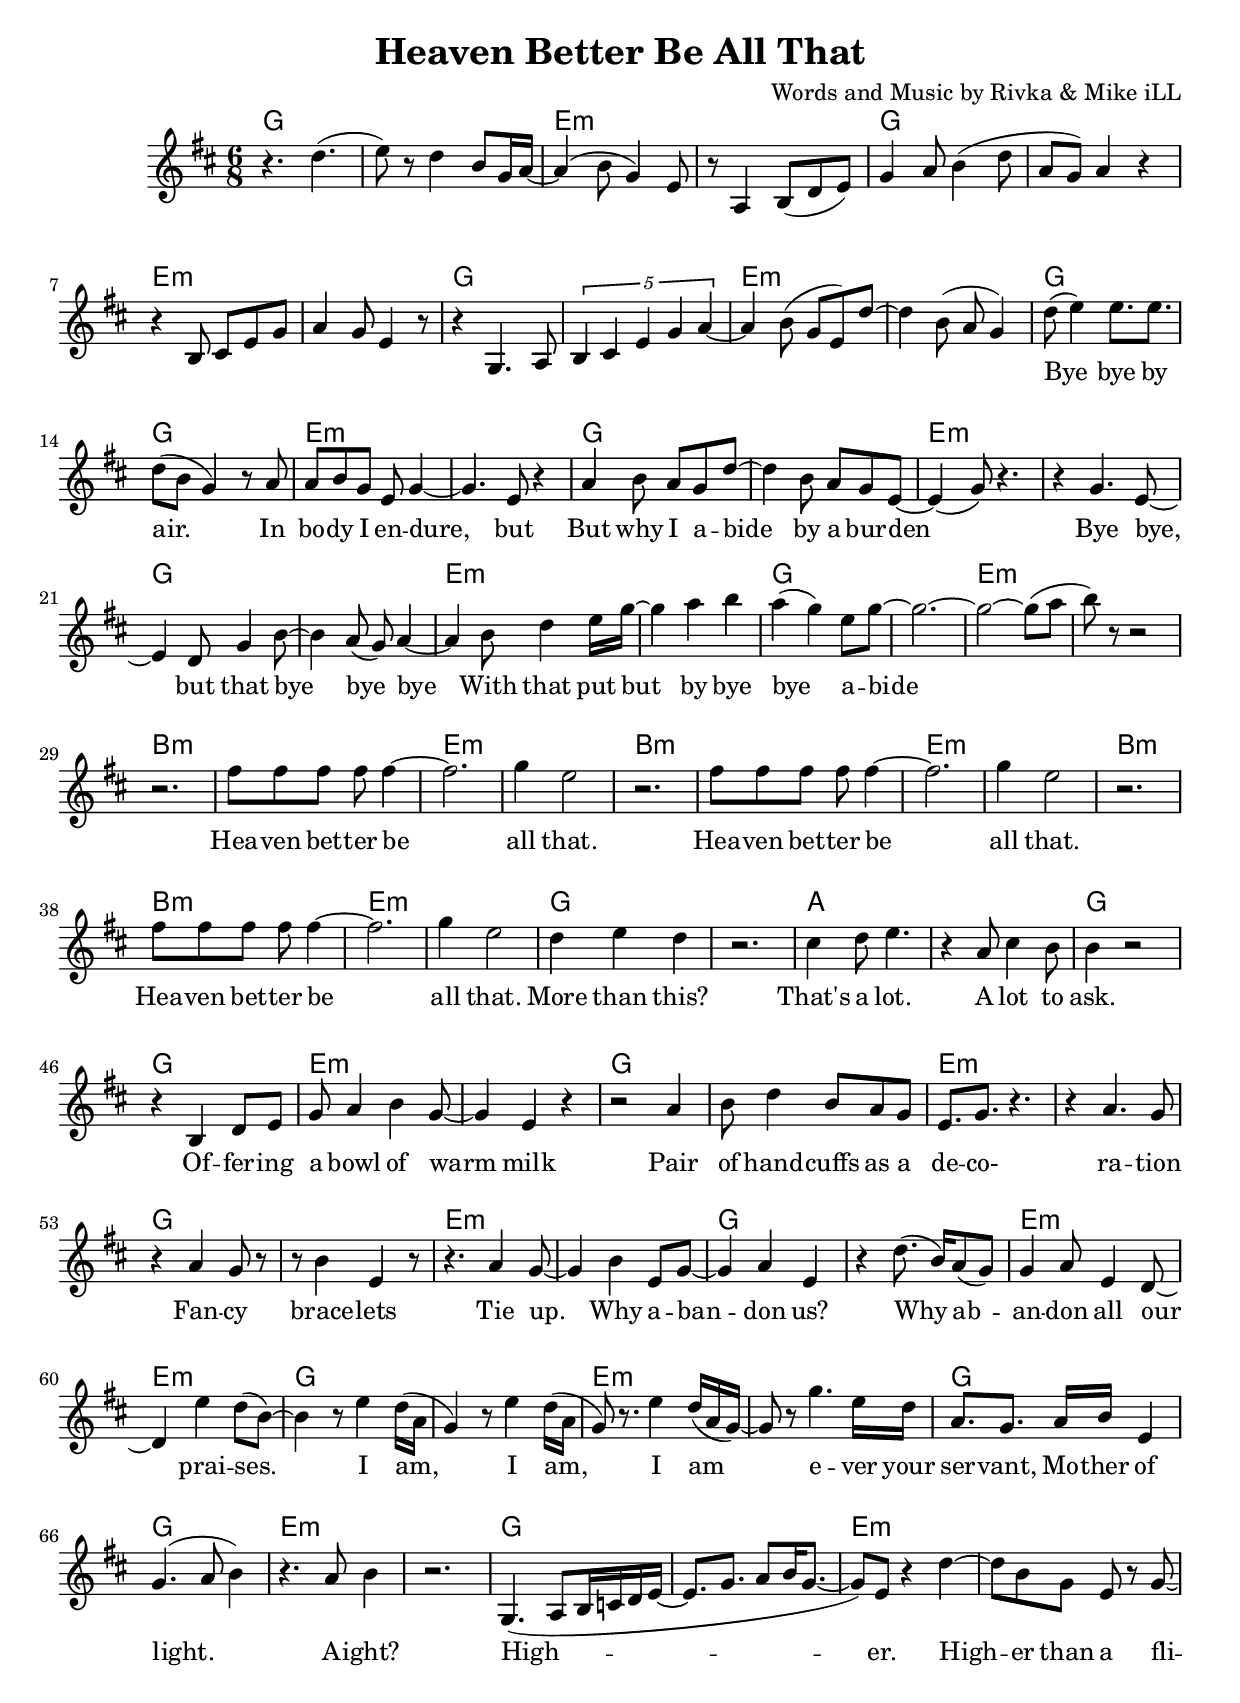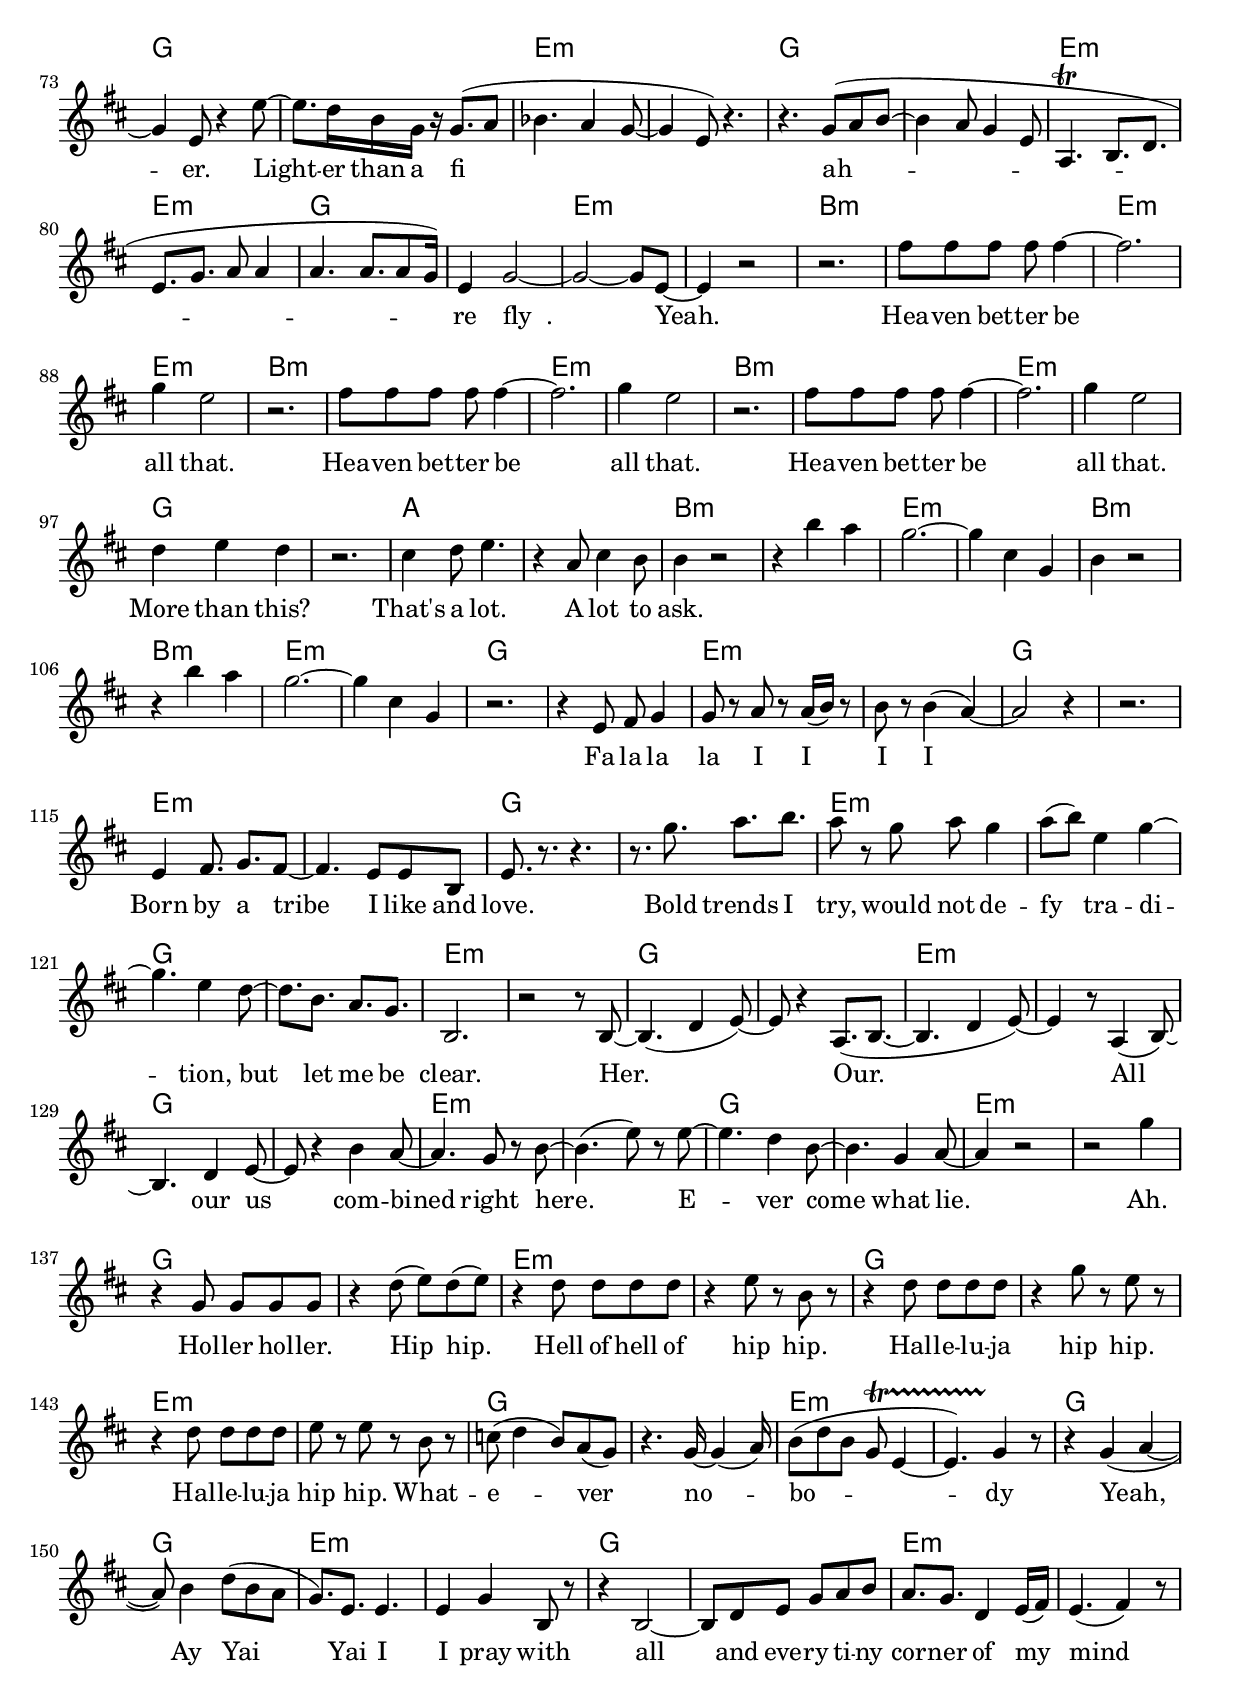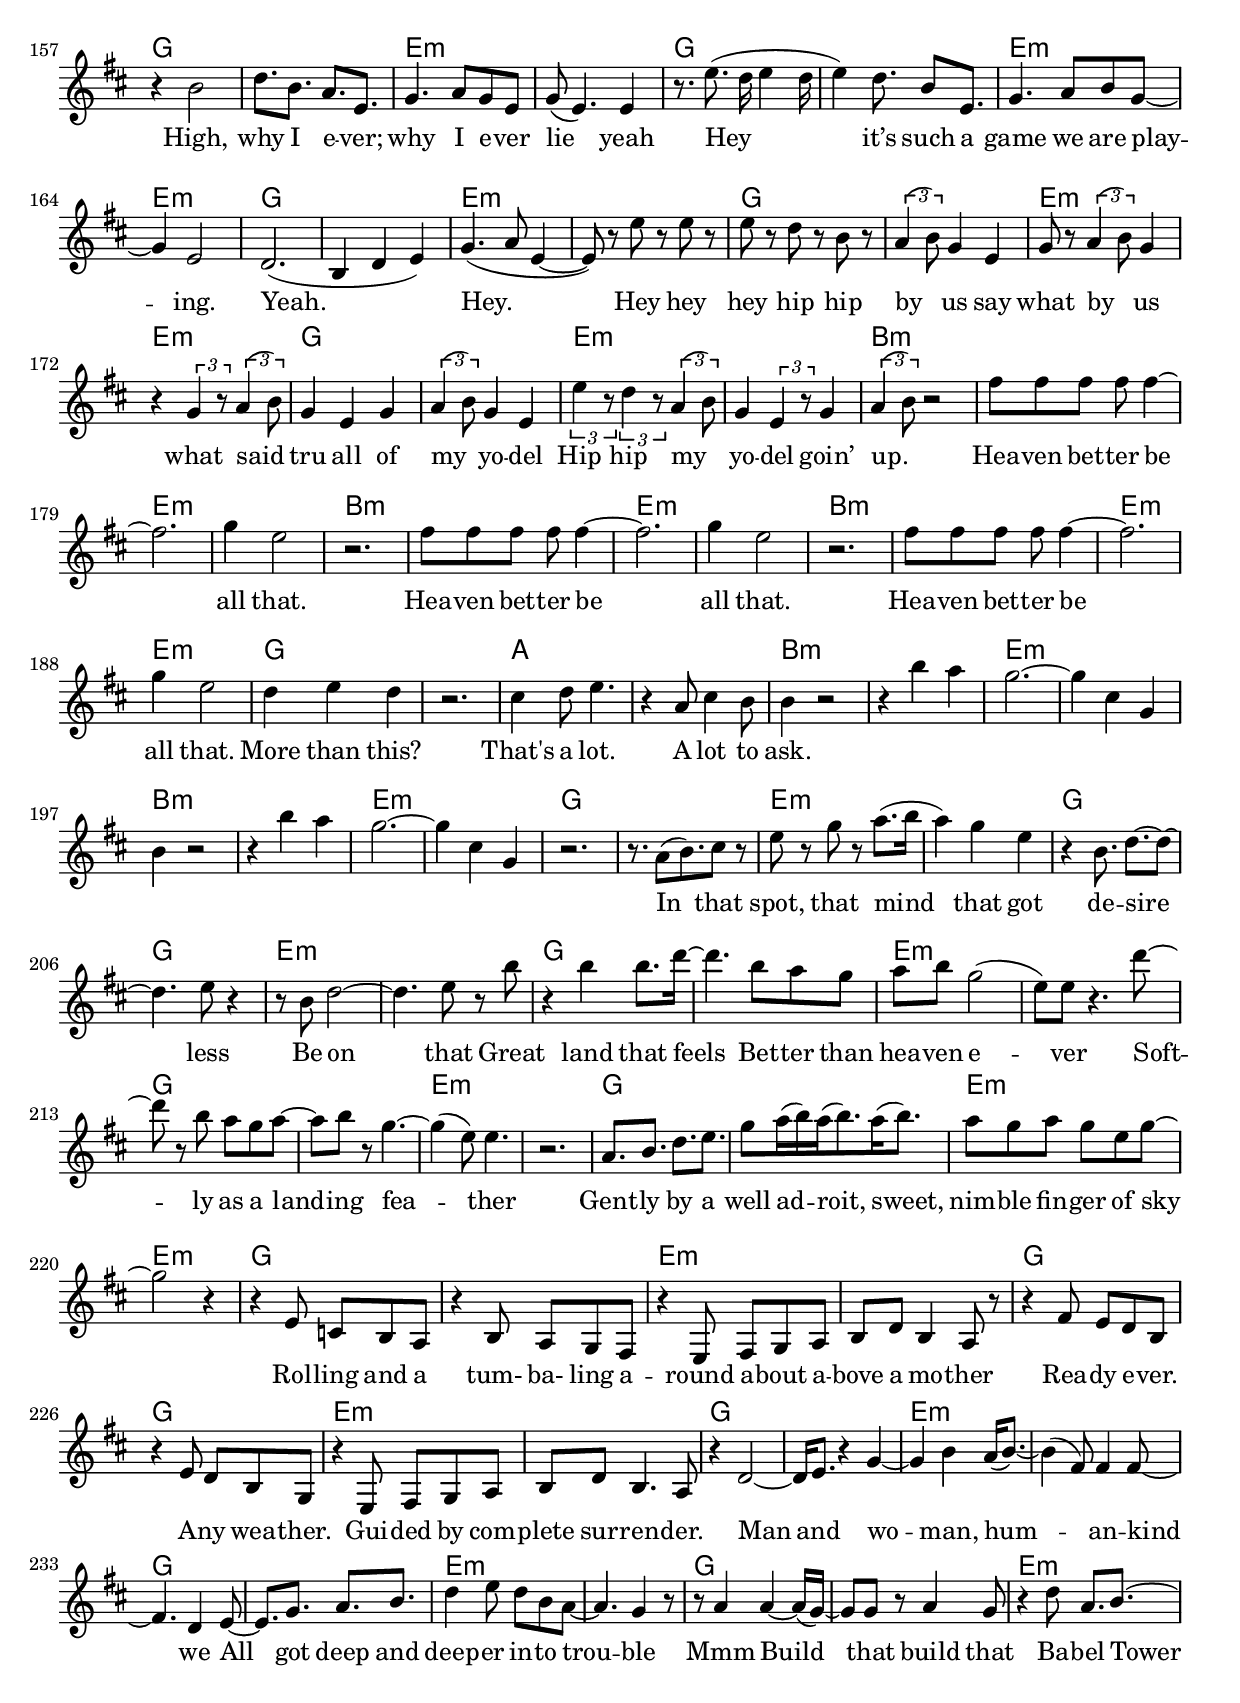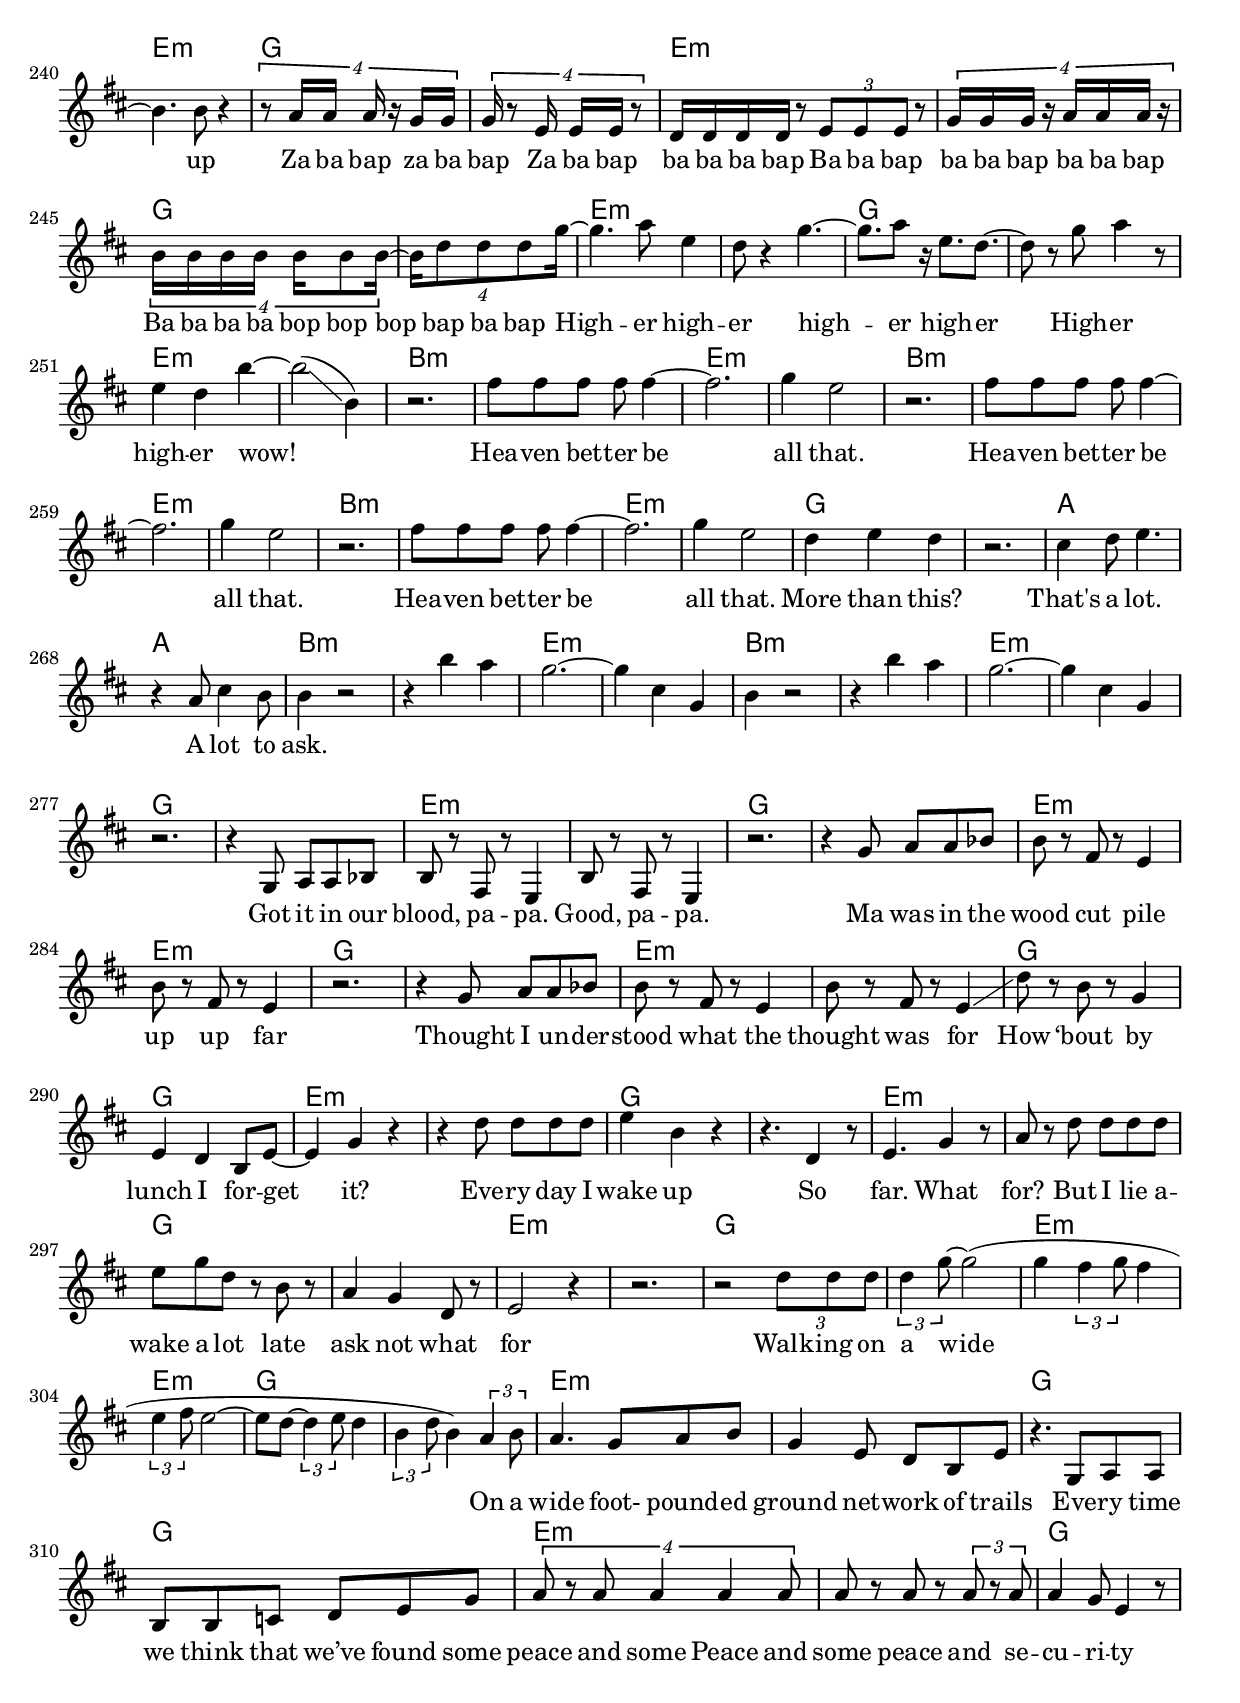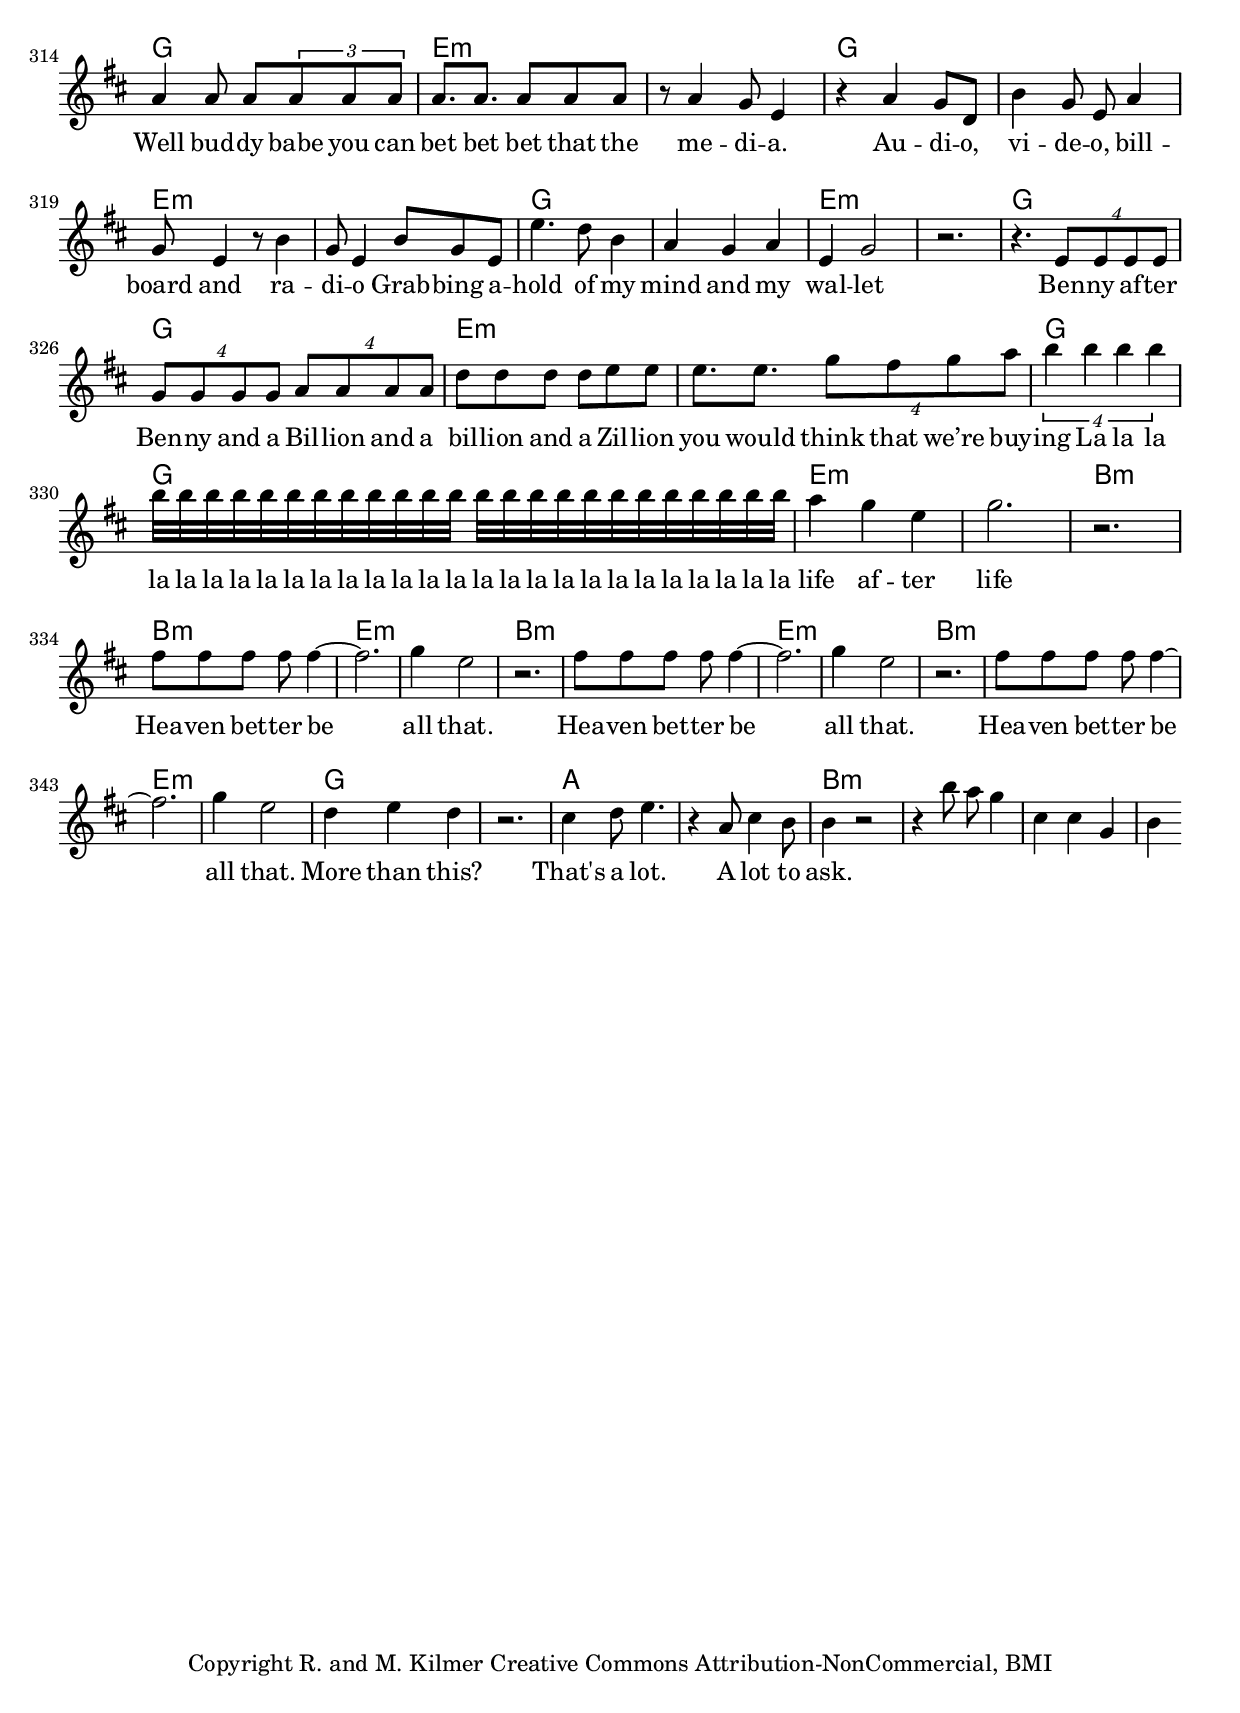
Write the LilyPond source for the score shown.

\version "2.18.2"

\header {
  title = "Heaven Better Be All That"
  composer = "Words and Music by Rivka & Mike iLL"
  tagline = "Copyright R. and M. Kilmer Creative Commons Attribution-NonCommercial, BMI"
}

\paper{ print-page-number = ##f bottom-margin = 0.5\in }

melody = \relative c'' {
  \clef treble
  \key d \major
  \time 6/8 
  
  r4. d( | e8) r d4 b8 g16 a~ | a4( b8 g4) e8 | r8 a,4 b8( d e) |
  g4 a8 b4( d8 | a g) a4 r | r b,8 cis e g | a4 g8 e4 r8 |
  r4 g,4. a8 | \tuplet 5/3 { b4 cis e g a~ } | a4 b8( g e) d'~ |
  d4 b8( a g4 ) |
  
  \new Voice = "lyrics" {
  	d'8( e4) e8. e | d8( b g4) r8 a | % bye bye by air. In
  	a b g e g4~ | g4. e8 r4 | % In body i endure but
  	a4 b8 a g d'~ | d4 b8 a g e~ | e4( g8) r4. | r4 g4. e8~ | % But why I abide by a burden. Bye bye, 
	e4 d8 g4 b8~ | b4 a8( g) a4~ | % bye, but that bye bye bye
	a b8 d4 e16 g~ | g4 a b | a( g) e8 g8~ | g2.~ | % With that put but bye bye abide
	g2~ g8( a8 | b8) r8 r2 | % abide
	
	r2. | fis8 fis fis fis fis4~ | fis2. | g4 e2 | % Heaven better
	r2. | fis8 fis fis fis fis4~ | fis2. | g4 e2 |
	r2. | fis8 fis fis fis fis4~ | fis2. | g4 e2 |
	d4 e d | r2. | cis4 d8 e4. | r4 a,8 cis4 b8 | % That's a lot ... a lot to
	b4 r2 |
	
	r4 b, d8 e | g a4 b4 g8~ | g4 e r |  % Offering a bowl of warm milk
	r2 a4 | b8 d4 b8 a g | e8. g r4. | r4 a4. g8 | % Pair of handcuffs as a decoration
	r4 a g8 r | r b4 e, r8 |% Fancy bracelets
	r4. a4 g8~ | g4 b e,8 g~ | % Tie up. Why ab- 
	g4 a4 e | r d'8.( b16) a8( g) | g4 a8 e4 d8~ | d4 e'4 d8( b~ ) | % andon us. Why abandon all our praises.
	b4 r8 e4 d16( a | % 

	g4) r8 e'4 d16( a | g8) r8. e'4 d16( a g~)  | % I am, I am,
	g8 r g'4. e16 d | a8. g a16 b e,4 |  % I am ever your servant,
	g4.( a8 b4) | r4. a8 b4 | %  Mother of light. A' right?
	r2. | 
	g,4.( a8 b16 c d e~ | e8. g8. a8 b16 g8.~ | % High- 
	g8) e8 r4 d'~ | d8 b8 g e r g~ | % er. Higher than a fl-
	g4 e8 r4 e'8~ | e8. d16 b g r g8.( a8 | % ier. Lighter than a fi-
	bes4. a4 g8~ | g4 e8) r4. | % __ 
	r4. g8( a b~ | b4 a8 g4 e8 | % I
	a,4.\trill b8. d | e8. g a8 a4 | % __
	a4. a8. a8 g16) | e4 g2~ | g2~ g8 e8~ | e4 r2 | % re fly. Yeah.

	% CHORUS
	r2. | fis'8 fis fis fis fis4~ | fis2. | g4 e2 | % Heaven better
	r2. | fis8 fis fis fis fis4~ | fis2. | g4 e2 |
	r2. | fis8 fis fis fis fis4~ | fis2. | g4 e2 |
	d4 e d | r2. | cis4 d8 e4. | r4 a,8 cis4 b8 | % That's a lot ... a lot to
	b4 r2 | % ask.
  }
  
  r4 b' a | g2.~ | g4 cis, g | 
  b4 r2 | r4 b' a | g2.~ | g4 cis, g | 
	
  \new Voice = "verseThree" {
  	\set associatedVoice = "text"
  	r2. | r4 e8 fis g4 | g8 r a r a16( b) r8 | b r b4( a~)  | % Fa la la la I I I I
	a2 r4 | r2. | e4 fis8. g fis8~ | fis4. e8 e b | % mBorn by a tribe I like and 
	e8. r r4. | r8. g' a b | a8 r g a g4 | a8( b) e,4 g~ | % love. Bold trends I try, would not defy tra-
	g4. e4 d8~ | d8. b a g | b,2. | r2 r8 b~ |  % dition, but let me be clear. Her-.

	b4.( d4 e8)~ | e r4 a,8.( b~ | b4. d4 e8)~ | e4 r8 a,4( b8~) | b4. d4 e8~ | e r4 b'4 a8~ | a4. % Her. Our. All our us combined 
	g8 r b~ | b4.( e8) r e~ | e4. d4 b8~ | b4. g4 a8~ | a4 r2 | r g'4 | % right here. Ever come what lie. Ah.
	r4 g,8 g g g | r4 d'8( e) d( e) | % Holler holler. Hip hip.
	r4 d8 d d d | r4 e8 r b r | % Hell of hell of hip hip.
	r4 d8 d d d | r4 g8 r e r | % Halleluja hip hip.
	r4 d8 d d d | e r e r b r | % Halleluja hip hip. What-

	c8( d4 b8) a( g) | r4. g16~ g4( a16) | b8( d b g \startTrillSpan e4~ | e4.)  g4\stopTrillSpan r8 | % ever nobody
	r4 g( a~ | a8) b4 d8( b a | g8.) e8. e4. | e4 g b,8 r | % Yeah, Ay Yai Yai I I pray with
	r4 b2~ | b8 d e g a b | a8. g d4 e16( fis) | e4.( fis4) r8 | % all and every tiny corner of my mind

	r4 b2 | d8. b a e | g4. a8 g e | g( e4.) e4  | % High, why I ever Why I ever lie yeah
	r8. e'(d16 e4 d16 | e4) d8. b8 e,8. | g4. a8 b g~ | g4 e2 | % Hey it’s such a game we are playing. 
	d2.( | b4 d e) | g4.( a8 e4~ | e8) r e' r e r | % Yeah. Hey. Hey hey

	e r d r b r | \tuplet 3/2 {a4( b8)} g4 e | % hey hip hip by us say
	g8 r \tuplet 3/2 {a4( b8)} g4 | r \tuplet 3/2 {g4 r8} \tuplet 3/2 {a4( b8)} | % what by us what said
	g4 e g | \tuplet 3/2 {a4( b8)} g4 e | % tru all of my yodel 
	\tuplet 3/2 {e'4 r8} \tuplet 3/2 {d4 r8} \tuplet 3/2 {a4( b8)} | g4 \tuplet 3/2 {e4 r8} g4 | % Hip hip my yodel goin’ 
	
	% CHORUS
  	\tuplet 3/2 {a4( b8)} r2 | fis'8 fis fis fis fis4~ | fis2. | g4 e2 | % up. Heaven better
  	r2. | fis8 fis fis fis fis4~ | fis2. | g4 e2 |
  	r2. | fis8 fis fis fis fis4~ | fis2. | g4 e2 |
  	d4 e d | r2. | cis4 d8 e4. | r4 a,8 cis4 b8 | % That's a lot ... a lot to
  	b4 r2 | % ask.
 }
    
 r4 b' a | g2.~ | g4 cis, g | 
 b4 r2 | r4 b' a | g2.~ | g4 cis, g | 
 \new Voice = "verseFour" {
	% 
	r2. | r8. a8( b8.) cis8 r | e8 r g r a8.( b16 | a4) g e | % In that spot, that mind that got 
	r4 b8. d8.~ d8~ | d4. e8 r4 | % desire less
	r8 b d2~ | d4. e8 r b' | % Be on that great
	r4 b b8. d16~ | d4. b8 a g | % land that feels better than 
	a b g2( | e8) e8 r4. d'8~ | % heaven ever
	d8 r b a g a~ | a8 b r g4.~ | g4( e8) e4. | r2. | % Softly as a landing feather
	a,8. b d e | g8 a16( b) a16( b8.) a16( b8.) | % Gently by a well adroit sweet 
	a8 g a g e g~ | g2 r4 | % nimble finger of sky
	%  
	r4 e,8 c b a | r4 b8 a g fis | r4 e8 fis g a | b d b4 a8 r | % Rolling and a tum-ba-ling a-Round about above a mother
	r4 fis'8 e d b | r4 e8 d b g | % Ready ever. Any weather.
	r4 e8 fis g a | b d b4. a8 |% Guided by complete surrender.
	% 
	r4 d2~ | d16 e8. r4 g~ | g4 b a16( b8.~) | b4( fis8) fis4 fis8~ | % Man and woman, human
	fis4. d4 e8~ | e8. g a b | d4 e8 d b a~ | a4. g4 r8 | % kind we all got deep and deeper into trouble
	r8 a4 a4~ a16( g~) | g8 g r a4 g8 | r4 d'8 a8. b8.~ | b4. b8 r4 | % Mmm Build that build that Babel Tower up
	% 
	\tuplet 4/6 { r8 a16 a a r g g } | \tuplet 4/6 { g r8 e16 e e r8 } | % Za ba bap za ba bap
	d16 d d d r8 \tuplet 3/2 { e8 e e } r8  | \tuplet 4/6 { g16 g g r a a a r } | % Za ba bap ba ba ba bap Ba ba bap ba ba bap 
	\tuplet 4/6 { b16 b b b b b8 b16~ } | \tuplet 4/6 { b16 d8 d d g16~ } | % ba ba bap Ba ba ba bop bop bop bap ba bap
	% 
	g4. a8 e4 | d8 r4 g4.~ | % Higher higher high-
	g8. a8 r16 e8. d~ | d8 r g a4 r8 | % er higher Higher
	e4 d b'~ | b2 (\glissando b,4) | %  higher wow!

	% CHORUS
  	r2. | fis'8 fis fis fis fis4~ | fis2. | g4 e2 | % up. Heaven better
  	r2. | fis8 fis fis fis fis4~ | fis2. | g4 e2 |
  	r2. | fis8 fis fis fis fis4~ | fis2. | g4 e2 |
  	d4 e d | r2. | cis4 d8 e4. | r4 a,8 cis4 b8 | % That's a lot ... a lot to
  	b4 r2 | % ask.
 }
    
 r4 b' a | g2.~ | g4 cis, g | 
 b4 r2 | r4 b' a | g2.~ | g4 cis, g |
  \new Voice = "verseFive" {
	% 
	r2. | r4 g,8 a a bes | b r fis r e4 | b'8 r fis r e4 | % Got it in our blood, papa. Good, papa.
	r2. | r4 g'8 a a bes | b r fis r e4 | b'8 r fis r e4 | % Ma was in the wood cut pile up up our
	r2. | r4 g8 a a bes | b r fis r e4 | b'8 r fis r e4\glissando | % Thought I understood what the thought was for
	d'8 r b r g4 | e d b8 e~ | e4 g r | r d'8 d d d |% How ‘bout by lunch I forget it? Every day I 
	% 
	e4 b r | r4. d,4 r8 | e4. g4 r8 | a r d d d d | % wake up So far. What for? But I lie a-
	e g d r b r | a4 g d8 r | e2 r4 | r2. | % wake a lot late ask not what for
	r2 \tuplet 3/2 { d'8 d d } | \tuplet 3/2 { d4 g8~ } g2( | g4 \tuplet 3/2 {fis4 g8} fis4 | \tuplet 3/2 {e4 fis8} e2~ | % Walking on a wi-
	e8 d~ \tuplet 3/2 { d4 e8 } d4 | \tuplet 3/2 { b4 d8 } b4) \tuplet 3/2 { a4 b8 } | a4. g8 a b | g4 e8 d b e | % de On a wide foot-pounded ground network of trails
	% 
	r4. g,8 a a | b b c d e g | \tuplet 4/3 { a8 r a a4 a a8 } | % Every time we think that we’ve found some peace and some peace and 
	a8 r a r \tuplet 3/2 { a r a } | a4 g8 e4 r8 | % some peace and security
	a4 a8 a \tuplet 3/2 { a a a } | a8. a a8 a a | r8 a4 g8 e4 | % Well buddy babe you can bet bet bet that the media: 
	r4 a g8 d | b'4 g8 e a4 | g8 e4 r8 b'4 | g8 e4 b'8 g e| % Audio, video, billboard and radio
	e'4. d8 b4 | a4 g a | e4 g2 | r2. | % Grabbing ahold of my mind and my wallet
	r4. \tuplet 4/3 {e8 e e e} | \tuplet 4/3 { g g g g } \tuplet 4/3 { a a a a } | % Benny after Benny and a Billion and a 
	d d d d e e | e8. e \tuplet 4/3 { g8 fis g a } | % billion and a Zillion you would think we’re buying
	\tuplet 4/3 { b4 b b b } | % La la la la 
	b32 b b b 
	b b b b 
	b b b b 
	b b b b 
	b b b b
	b b b b | % lax32 
	a4 g e | g2. | % life after life
	
	% CHORUS
  	r2. | fis8 fis fis fis fis4~ | fis2. | g4 e2 | % up. Heaven better
  	r2. | fis8 fis fis fis fis4~ | fis2. | g4 e2 |
  	r2. | fis8 fis fis fis fis4~ | fis2. | g4 e2 |
  	d4 e d | r2. | cis4 d8 e4. | r4 a,8 cis4 b8 | % That's a lot ... a lot to
  	b4 r2 | % ask.
 }
    
 r4 b'8 a g4 | cis,4 cis g | b 
	
}
  
text = \lyricmode {
 Bye bye by air. In bo -- dy I en -- dure, but
 But why I a -- bide by a bur -- den
 Bye bye, but that bye bye bye
 With that put but by bye bye a -- bide
 
 Hea -- ven bet -- ter be all that.
 Hea -- ven bet -- ter be all that.
 Hea -- ven bet -- ter be all that.
 More than this? That's a lot. A lot to ask.
 
 Of -- fer -- ing a bowl of warm milk
 Pair of hand -- cuffs as a de -- co- ra -- tion
 Fan -- cy brace -- lets
 Tie up. Why a -- ban -- don us?
 Why ab -- an -- don all our prai -- ses.
 
 I am, I am, I am e -- ver your ser -- vant, 
 Mo -- ther of light. A -- ight?
 High -- er. High -- er than a fli -- er.
 Light -- er than a fi__ ah -- re  fly__. Yeah.
 
 Hea -- ven bet -- ter be all that.
 Hea -- ven bet -- ter be all that.
 Hea -- ven bet -- ter be all that.
 More than this? That's a lot. A lot to ask.
}

faLaLa = \lyricmode {
 Fa la la la I I I I
 Born by a tribe I like and love.
 Bold trends I try, would not de -- fy tra -- di -- tion,
 but let me be clear.
 
 Her. Our. All our us com -- bined right here.
 E -- ver come what lie. Ah.
 Hol -- ler hol -- ler. Hip hip.
 Hell of hell of hip hip.
 Hal -- le -- lu -- ja hip hip.
 Hal -- le -- lu -- ja hip hip. What -- 
 
 e -- ver no -- bo -- dy
 Yeah, Ay Yai Yai I I pray with
 all and eve -- ry ti -- ny cor -- ner of my mind
 
 High, why I e -- ver; why I e -- ver lie yeah
 Hey it’s such a game we are play -- ing. Yeah. Hey.
 
 Hey hey hey hip hip by us say what by us what said tru all of my yo -- del 
 Hip hip my yo -- del goin’ up.
 
 Hea -- ven bet -- ter be all that.
 Hea -- ven bet -- ter be all that.
 Hea -- ven bet -- ter be all that.
 More than this? That's a lot. A lot to ask.

}

inThatSpot = \lyricmode {
 In that spot, that mind that got de -- sire less
 Be on that
 Great land that feels
 Bet -- ter than hea -- ven e -- ver
 Soft -- ly as a land -- ing fea -- ther
 Gent -- ly by a well ad -- roit, sweet, nim -- ble fin -- ger of sky
  
 Rol -- ling and a tum- ba- ling a --
 round a -- bout a -- bove a mo -- ther
 Rea -- dy e -- ver. A -- ny wea -- ther.
 Gui -- ded by com -- plete sur -- ren -- der.
 
 Man and wo -- man, hum -- an -- kind we
 All got deep and deep -- er in -- to trou -- ble
 Mmm Build that build that Ba -- bel Tower up
 
 Za ba bap za ba bap
 Za ba bap ba ba ba bap
 Ba ba bap ba ba bap ba ba bap
 Ba ba ba ba bop bop bop bap ba bap
 
 High -- er high -- er high -- er high -- er 
 High -- er high -- er wow!
 
 Hea -- ven bet -- ter be all that.
 Hea -- ven bet -- ter be all that.
 Hea -- ven bet -- ter be all that.
 More than this? That's a lot. A lot to ask.

}

gotItInOurBlood = \lyricmode {
 
 Got it in our blood, pa -- pa. Good, pa -- pa.
 Ma was in the wood cut pile up up far
 Thought I un -- der -- stood what the thought was for
 How ‘bout by lunch I for -- get it?
 
 Eve -- ry day I wake up
 So far. What for?
 But I lie a -- wake a lot late ask not what for
 Walk -- ing on a wide__
 On a wide foot- pound -- ed ground net -- work of trails
 
 Eve -- ry time we think that we’ve found some peace and some
 Peace and some peace and se -- cu -- ri -- ty
 Well bud -- dy babe you can bet bet bet that the me -- di -- a.
 Au -- di -- o, vi -- de -- o, bill -- board and ra -- di -- o
 Grab -- bing a -- hold of my mind and my wal -- let
 Ben -- ny af -- ter Ben -- ny and a
 Bil -- lion and a bil -- lion and a
 Zil -- lion you would think that we’re buy -- ing
 La la la la 
 la la la la 
 la la la la 
 la la la la 
 la la la la 
 la la la la 
 la la la 
 life af -- ter life
 
 Hea -- ven bet -- ter be all that.
 Hea -- ven bet -- ter be all that.
 Hea -- ven bet -- ter be all that.
 More than this? That's a lot. A lot to ask.

}
 


harmonies = \chordmode {
	g2. | g | e:min | e:min | g | g | e:min | e:min |
	g | g | e:min | e:min | g | g | e:min | e:min |
	g | g | e:min | e:min | g | g | e:min | e:min |
	g | g | e:min | e:min |
	
	% Chorus
	b2.:min | b:min | e:min | e:min |
	b2.:min | b:min | e:min | e:min |
	b2.:min | b:min | e:min | e:min |
	g | g | a | a |
	g | g | e:min | e:min 
	
	g2. | g | e:min | e:min | g | g | e:min | e:min |
	g | g | e:min | e:min | g | g | e:min | e:min |
	g | g | e:min | e:min | g | g | e:min | e:min |
	g | g | e:min | e:min | g | g | e:min | e:min |
	g | g | e:min | e:min |
	
	% Chorus
	b2.:min | b:min | e:min | e:min |
	b2.:min | b:min | e:min | e:min |
	b2.:min | b:min | e:min | e:min |
	g | g | a | a |
	b2.:min | b:min | e:min | e:min |
	b2.:min | b:min | e:min | e:min |
	
	g | g | e:min | e:min | g | g | e:min | e:min |
	g | g | e:min | e:min | g | g | e:min | e:min |
	g | g | e:min | e:min | g | g | e:min | e:min |
	g | g | e:min | e:min | g | g | e:min | e:min |
	g | g | e:min | e:min | g | g | e:min | e:min |
	g | g | e:min | e:min | g | g | e:min | e:min |
	g | g | e:min | e:min | g | g | e:min | e:min |
	g | g | e:min | e:min | g | g | e:min | e:min |
	g | g | e:min | e:min | 
	
	% Chorus
	b2.:min | b:min | e:min | e:min |
	b2.:min | b:min | e:min | e:min |
	b2.:min | b:min | e:min | e:min |
	g | g | a | a |
	b2.:min | b:min | e:min | e:min |
	b2.:min | b:min | e:min | e:min |
	
	g | g | e:min | e:min | g | g | e:min | e:min |
	g | g | e:min | e:min | g | g | e:min | e:min |
	g | g | e:min | e:min | g | g | e:min | e:min |
	g | g | e:min | e:min | g | g | e:min | e:min |
	g | g | e:min | e:min | g | g | e:min | e:min |
	g | g | e:min | e:min | g | g | e:min | e:min |
	g | g | e:min | e:min | 
	
	% Chorus
	b2.:min | b:min | e:min | e:min |
	b2.:min | b:min | e:min | e:min |
	b2.:min | b:min | e:min | e:min |
	g | g | a | a |
	b2.:min | b:min | e:min | e:min |
	b2.:min | b:min | e:min | e:min |
	
	g | g | e:min | e:min | g | g | e:min | e:min |
	g | g | e:min | e:min | g | g | e:min | e:min |
	g | g | e:min | e:min | g | g | e:min | e:min |
	g | g | e:min | e:min | g | g | e:min | e:min |
	g | g | e:min | e:min | g | g | e:min | e:min |
	g | g | e:min | e:min | g | g | e:min | e:min |
	g | g | e:min | e:min | g | g | e:min | e:min | 
	
	% Chorus
	b2.:min | b:min | e:min | e:min |
	b2.:min | b:min | e:min | e:min |
	b2.:min | b:min | e:min | e:min |
	g | g | a | a |
	b2.:min | b:min | 
}

\score {
  <<
    \new ChordNames {
      \set chordChanges = ##t
      \harmonies
    }
  	\new Voice = "voice" { \melody  }
  	\new Lyrics \lyricsto "lyrics" \text
  	\new Lyrics \lyricsto "verseThree" \faLaLa
  	\new Lyrics \lyricsto "verseFour" \inThatSpot 
  	\new Lyrics \lyricsto "verseFive" \gotItInOurBlood 
  >>
  
  \layout { }
  \midi { }
}

%Additional Notes
\markup \fill-line {
\column {
" "
" "
" "
" "
" "
  }
}
